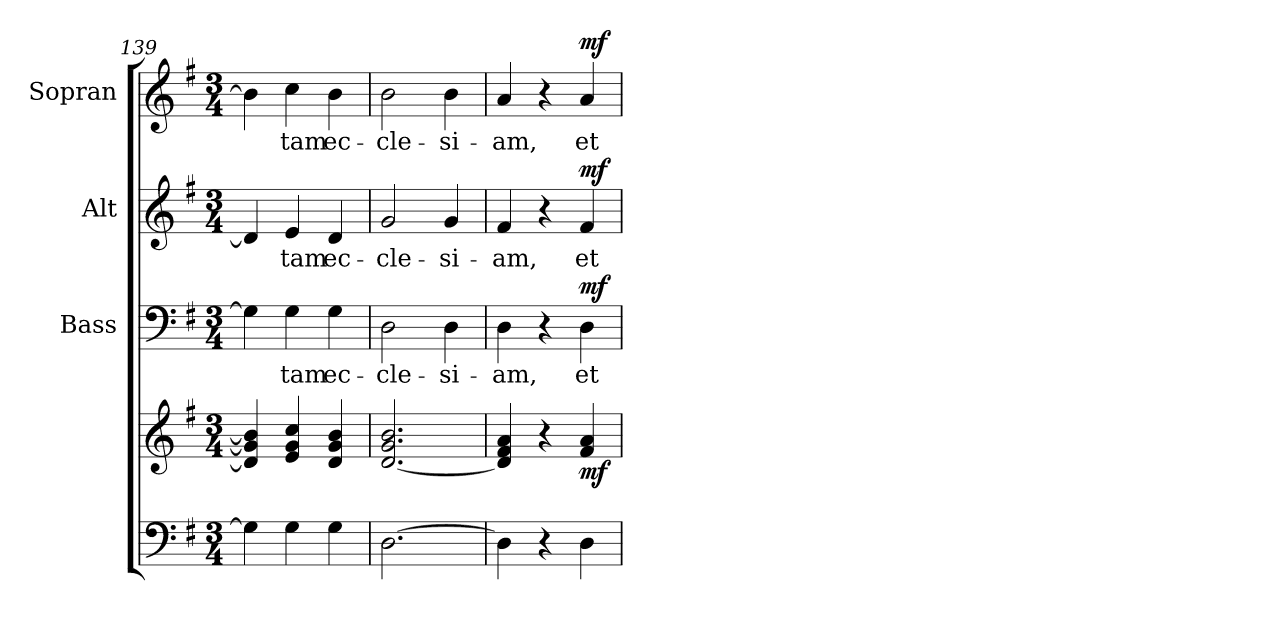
**kern	**kern	**dynam	**kern	**text	**dynam	**kern	**text	**dynam	**kern	**text	**dynam
*part4	*part4	*part4	*part3	*part3	*part3	*part2	*part2	*part2	*part1	*part1	*part1
*staff5	*staff4	*staff4/5	*staff3	*staff3	*staff3	*staff2	*staff2	*staff2	*staff1	*staff1	*staff1
*	*	*	*I"Bass	*	*	*I"Alt	*	*	*I"Sopran	*	*
*	*	*	*I'B.	*	*	*I'A.	*	*	*I'S.	*	*
*clefF4	*clefG2	*	*clefF4	*	*	*clefG2	*	*	*clefG2	*	*
*k[f#]	*k[f#]	*	*k[f#]	*	*	*k[f#]	*	*	*k[f#]	*	*
*G:	*G:	*	*G:	*	*	*G:	*	*	*G:	*	*
*M3/4	*M3/4	*	*M3/4	*	*	*M3/4	*	*	*M3/4	*	*
=139	=139	=139	=139	=139	=139	=139	=139	=139	=139	=139	=139
4G\]	4d/] 4g/] 4b/]	.	4G\]	.	.	4d/]	.	.	4b\]	.	.
!	!	!	!	!LO:LY:b	!	!	!LO:LY:b	!	!	!LO:LY:b	!
4G\	4e/ 4g/ 4cc/	.	4G\	-tam	.	4e/	-tam	.	4cc\	-tam	.
!	!	!	!	!LO:LY:b	!	!	!LO:LY:b	!	!	!LO:LY:b	!
4G\	4d/ 4g/ 4b/	.	4G\	ec-	.	4d/	ec-	.	4b\	ec-	.
=140	=140	=140	=140	=140	=140	=140	=140	=140	=140	=140	=140
!	!	!	!	!LO:LY:b	!	!	!LO:LY:b	!	!	!LO:LY:b	!
[2.D\	[2.d/ 2.g/ 2.b/	.	2D\	-cle-	.	2g/	-cle-	.	2b\	-cle-	.
!	!	!	!	!LO:LY:b	!	!	!LO:LY:b	!	!	!LO:LY:b	!
.	.	.	4D\	-si-	.	4g/	-si-	.	4b\	-si-	.
=141	=141	=141	=141	=141	=141	=141	=141	=141	=141	=141	=141
!	!	!	!	!LO:LY:b	!	!	!LO:LY:b	!	!	!LO:LY:b	!
4D\]	4d/] 4f#/ 4a/	.	4D\	-am,	.	4f#/	-am,	.	4a/	-am,	.
4r	4r	.	4r	.	.	4r	.	.	4r	.	.
!	!	!LO:DY:b	!	!LO:LY:b	!LO:DY:a	!	!LO:LY:b	!LO:DY:a	!	!LO:LY:b	!LO:DY:a
4D\	4f#/ 4a/	mf	4D\	et	mf	4f#/	et	mf	4a/	et	mf
=	=	=	=	=	=	=	=	=	=	=	=
*-	*-	*-	*-	*-	*-	*-	*-	*-	*-	*-	*-
